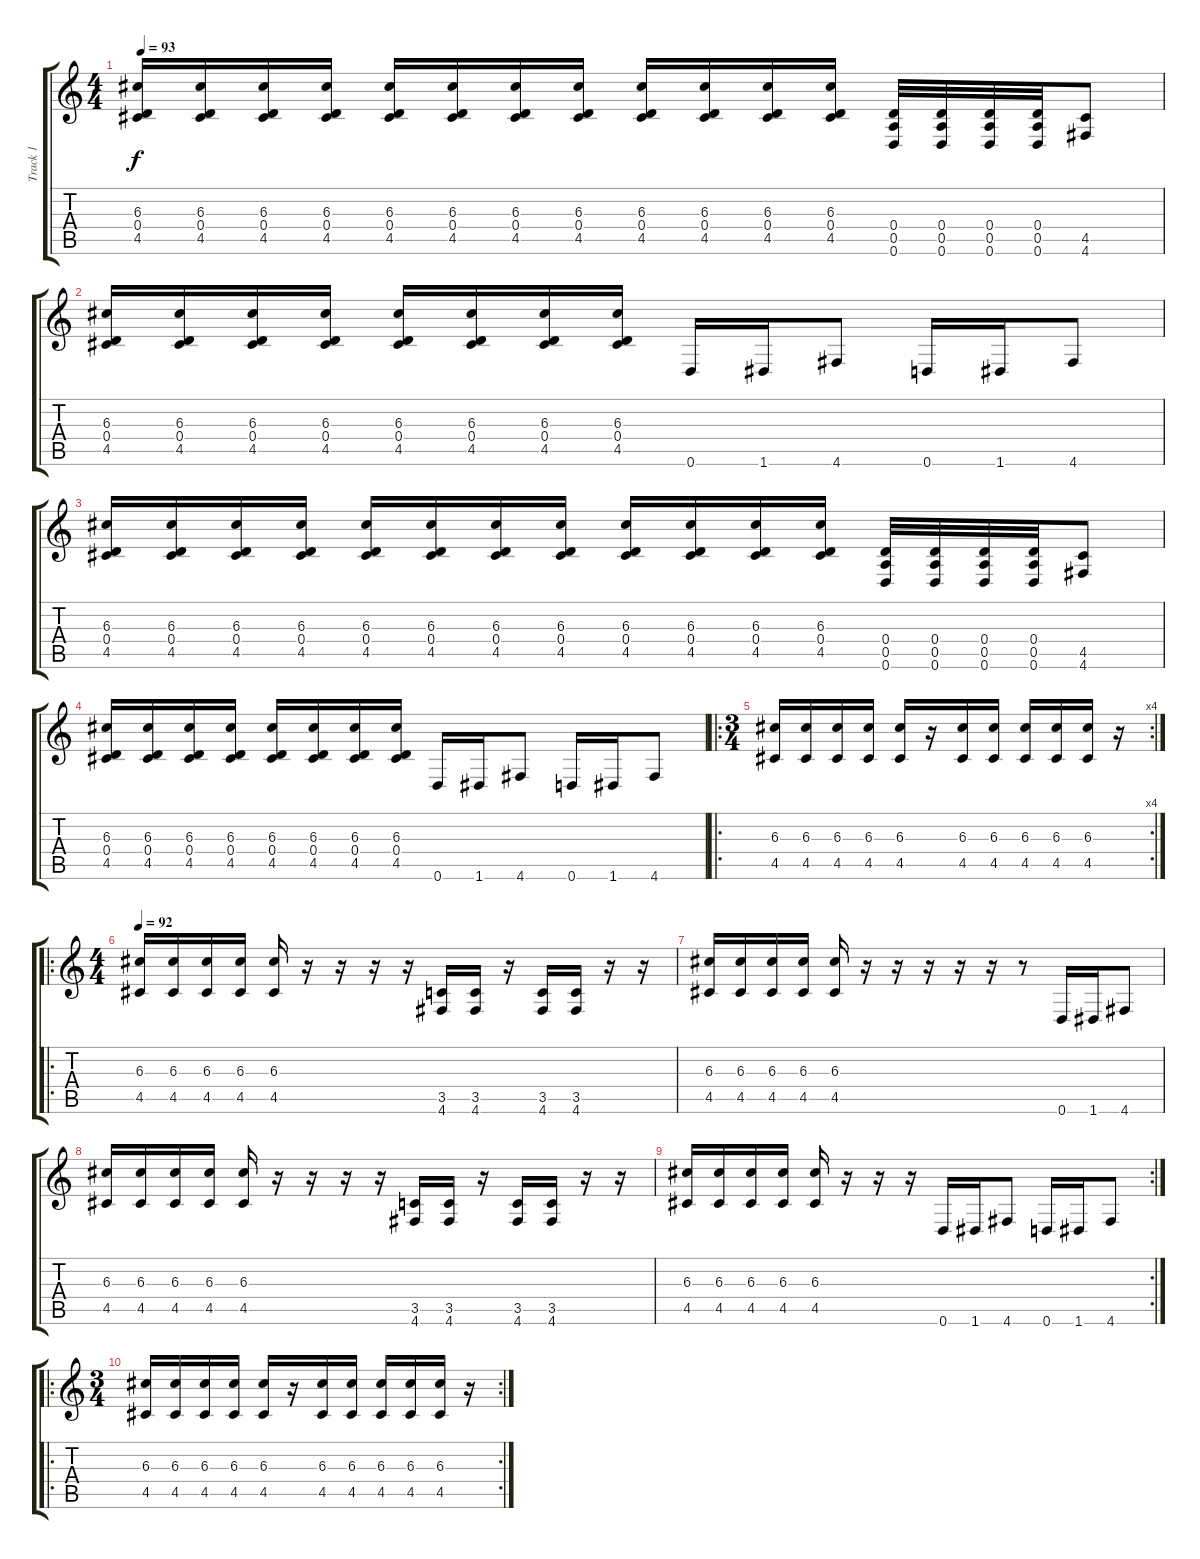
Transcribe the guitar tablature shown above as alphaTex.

\track ("Track 1" "Track 1") {instrument overdrivenguitar}
\staff {score tabs}
\tuning (E4 B3 G3 D3 A2 D2) {hide}
\ts (4 4)
\tempo 93
\clef g2
\ks c
(6.3 0.4 4.5).16{dy f} (6.3 0.4 4.5).16 (6.3 0.4 4.5).16 (6.3 0.4 4.5).16 (6.3 0.4 4.5).16 (6.3 0.4 4.5).16 (6.3 0.4 4.5).16 (6.3 0.4 4.5).16 (6.3 0.4 4.5).16 (6.3 0.4 4.5).16 (6.3 0.4 4.5).16 (6.3 0.4 4.5).16 (0.4 0.5 0.6).32 (0.4 0.5 0.6).32 (0.4 0.5 0.6).32 (0.4 0.5 0.6).32 (4.5 4.6).8 |
(6.3 0.4 4.5).16 (6.3 0.4 4.5).16 (6.3 0.4 4.5).16 (6.3 0.4 4.5).16 (6.3 0.4 4.5).16 (6.3 0.4 4.5).16 (6.3 0.4 4.5).16 (6.3 0.4 4.5).16 0.6.16 1.6.16 4.6.8 0.6.16 1.6.16 4.6.8 |
(6.3 0.4 4.5).16 (6.3 0.4 4.5).16 (6.3 0.4 4.5).16 (6.3 0.4 4.5).16 (6.3 0.4 4.5).16 (6.3 0.4 4.5).16 (6.3 0.4 4.5).16 (6.3 0.4 4.5).16 (6.3 0.4 4.5).16 (6.3 0.4 4.5).16 (6.3 0.4 4.5).16 (6.3 0.4 4.5).16 (0.4 0.5 0.6).32 (0.4 0.5 0.6).32 (0.4 0.5 0.6).32 (0.4 0.5 0.6).32 (4.5 4.6).8 |
(6.3 0.4 4.5).16 (6.3 0.4 4.5).16 (6.3 0.4 4.5).16 (6.3 0.4 4.5).16 (6.3 0.4 4.5).16 (6.3 0.4 4.5).16 (6.3 0.4 4.5).16 (6.3 0.4 4.5).16 0.6.16 1.6.16 4.6.8 0.6.16 1.6.16 4.6.8 |
\ro
\rc 4
\ts (3 4)
(6.3 4.5).16 (6.3 4.5).16 (6.3 4.5).16 (6.3 4.5).16 (6.3 4.5).16 r.16 (6.3 4.5).16 (6.3 4.5).16 (6.3 4.5).16 (6.3 4.5).16 (6.3 4.5).16 r.16 |
\ro
\ts (4 4)
\tempo 92
(6.3 4.5).16 (6.3 4.5).16 (6.3 4.5).16 (6.3 4.5).16 (6.3 4.5).16 r.16 r.16 r.16 r.16 (3.5 4.6).16 (3.5 4.6).16 r.16 (3.5 4.6).16 (3.5 4.6).16 r.16 r.16 |
(6.3 4.5).16 (6.3 4.5).16 (6.3 4.5).16 (6.3 4.5).16 (6.3 4.5).16 r.16 r.16 r.16 r.16 r.16 r.8 0.6.16 1.6.16 4.6.8 |
(6.3 4.5).16 (6.3 4.5).16 (6.3 4.5).16 (6.3 4.5).16 (6.3 4.5).16 r.16 r.16 r.16 r.16 (3.5 4.6).16 (3.5 4.6).16 r.16 (3.5 4.6).16 (3.5 4.6).16 r.16 r.16 |
\rc 2
(6.3 4.5).16 (6.3 4.5).16 (6.3 4.5).16 (6.3 4.5).16 (6.3 4.5).16 r.16 r.16 r.16 0.6.16 1.6.16 4.6.8 0.6.16 1.6.16 4.6.8 |
\ro
\rc 2
\ts (3 4)
(6.3 4.5).16 (6.3 4.5).16 (6.3 4.5).16 (6.3 4.5).16 (6.3 4.5).16 r.16 (6.3 4.5).16 (6.3 4.5).16 (6.3 4.5).16 (6.3 4.5).16 (6.3 4.5).16 r.16
